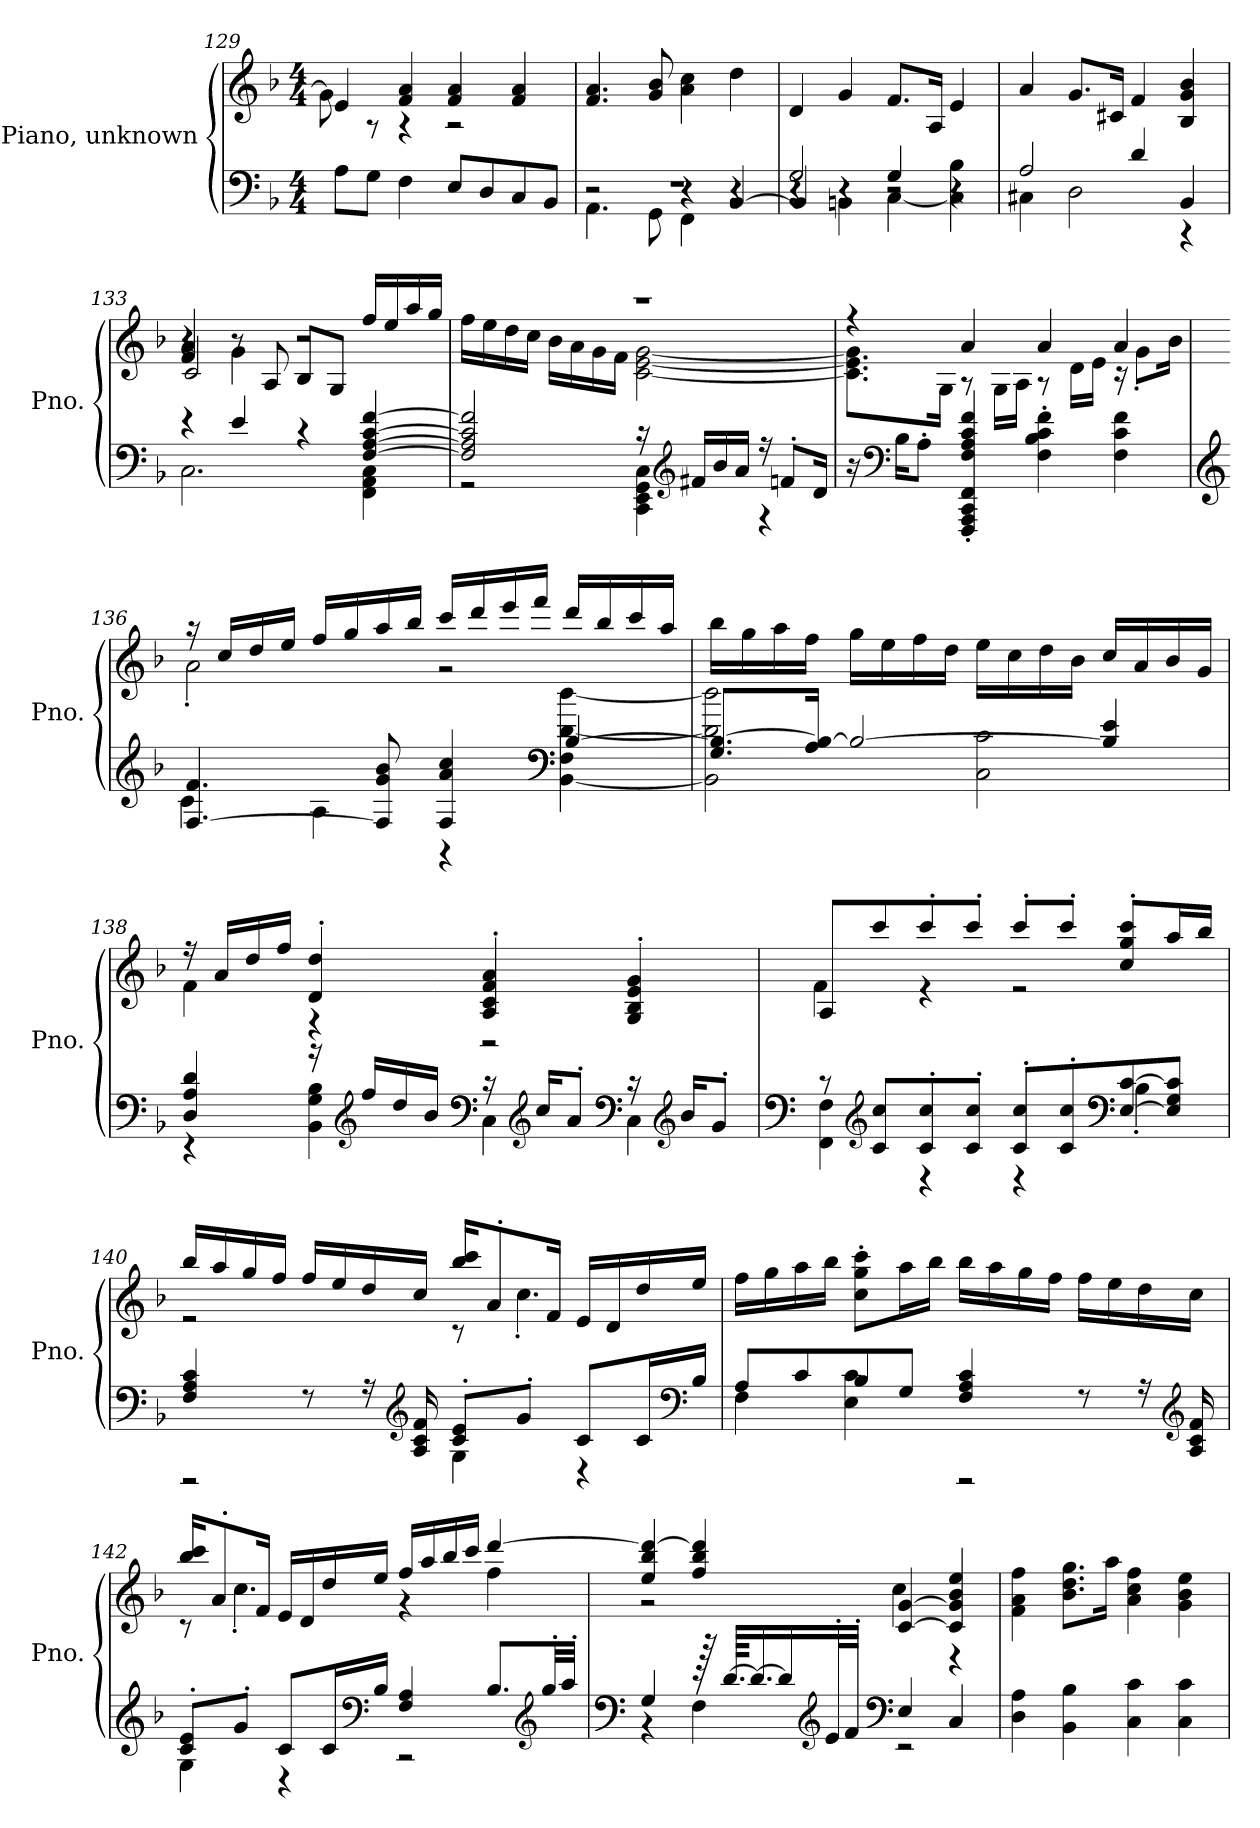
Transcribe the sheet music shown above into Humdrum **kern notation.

**kern	**kern
*part1	*part1
*staff2	*staff1
*I"Piano, unknown	*
*I'Pno.	*
*clefF4	*clefG2
*k[b-]	*k[b-]
*M4/4	*M4/4
=129	=129
*	*^
8A\L	4e/	8g\]
8G\J	.	8r
4F\	4f/ 4a/	4r
8E/L	4f/ 4a/	2r
8D/	.	.
8C/	4f/ 4a/	.
8BB-/J	.	.
*	*v	*v
=130	=130
*^	*
*	*^	*
1r	4.AA\	2r	4.f/ 4.a/
.	8GG\	.	8g/ 8b-/
.	4FF\	4r	4a\ 4cc\
.	4r	[4BB-/	4dd\
=131	=131	=131	=131
2G/	4r	4BB-/]	4d/
.	4BBn\	4r	4g/
4G/	[4C\	2r	8.f/L
.	.	.	16A/Jk
4r	4C\] 4B-\	.	4e/
*	*v	*v	*
=132	=132	=132
2A/	4C#X\	4a/
.	2D\	8.g/L
.	.	16c#X/Jk
4d/	.	4f/
4BB-/	4r	4B-/ 4g/ 4b-/
!!LO:LB:g=z
=133	=133	=133
*	*	*^
*	*	*	*^
4r	2.C\	4f/ 4a/	4r	2c/
4e/	.	8r	4g\	.
.	.	8A/	.	.
4r	.	8B-/L	2r	2r
.	.	8G/J	.	.
[4F/ [4A/ [4c/ [4f/	4FF\ 4AA\ 4C\	16ff/LL	.	.
.	.	16ee/	.	.
.	.	16aa/	.	.
.	.	16gg/JJ	.	.
*	*	*	*v	*v
=134	=134	=134	=134
2F/] 2A/] 2c/] 2f/]	2r	1r	16ff\LL
.	.	.	16ee\
.	.	.	16dd\
.	.	.	16cc\JJ
.	.	.	16b-\LL
.	.	.	16a\
.	.	.	16g\
.	.	.	16f\JJ
16r	4CC\ 4EE\ 4GG\ 4C\	.	[2c\ [2e\ [2g\
*clefG2	*	*	*
16f#X/LL	.	.	.
16b-/	.	.	.
16a/JJ	.	.	.
16r	4r	.	.
8fn'/L	.	.	.
16d/Jk	.	.	.
*v	*v	*	*
=135	=135	=135
16r	4r	8.c\] 8.e\] 8.g\]L
*clefF4	*	*
16B-\KL	.	.
8A'\J	.	.
.	.	16G\Jk
4FFF/' 4AAA/' 4CC/' 4FF/' 4F/' 4A/' 4c/' 4f/'	4a/	8r
.	.	16G\LL
.	.	16A\JJ
4F\' 4B-\' 4c\' 4f\'	4a/	8r
.	.	16d\LL
.	.	16e\JJ
4F\ 4c\ 4f\	4a/	16r
.	.	8g'\L
.	.	16b-\Jk
!!LO:LB:g=z	!!
=136	=136	=136
*clefG2	*	*
*^	*	*
[4.F/ 4.f/	4c\	16r	2a'\
.	.	16cc/LL	.
.	.	16dd/	.
.	.	16ee/JJ	.
.	4A\	16ff/LL	.
.	.	16gg/	.
8F/] 8g/ 8b-/	.	16aa/	.
.	.	16bb-/JJ	.
4F/ 4a/ 4cc/	4r	16ccc/LL	2r
.	.	16ddd/	.
.	.	16eee/	.
.	.	16fff/JJ	.
*clefF4	*	*	*
[4B-/	[4BB-\ 4F\ [4d\ [4dd\	16ddd/LL	.
.	.	16bb-/	.
.	.	16ccc/	.
.	.	16aa/JJ	.
*	*	*v	*v
=137	=137	=137
8.G/ 8.B-/_L	2BB-\] 2d\] 2dd\]	16bb-\LL
.	.	16gg\
.	.	16aa\
16A/ 16B-/_Jk	.	16ff\JJ
2B-/_	.	16gg\LL
.	.	16ee\
.	.	16ff\
.	.	16dd\JJ
.	2C\ 2c\	16ee\LL
.	.	16cc\
.	.	16dd\
.	.	16b-\JJ
4B-/] 4e/	.	16cc/LL
.	.	16a/
.	.	16b-/
.	.	16g/JJ
!!LO:LB:g=z
=138	=138	=138
*	*	*^
4D/ 4A/ 4d/	4r	16r	4f\
.	.	16a/LL	.
.	.	16dd/	.
.	.	16ff/JJ	.
16r	4BB-\ 4G\ 4B-\	4d/' 4dd/'	4r
*clefG2	*	*	*
16ff/LL	.	.	.
16dd/	.	.	.
16b-/JJ	.	.	.
*clefF4	*	*	*
16r	4C\	4A/' 4c/' 4f/' 4a/'	2r
*clefG2	*	*	*
16cc/KL	.	.	.
8a'/J	.	.	.
*clefF4	*	*	*
16r	4C\	4G/' 4B-/' 4e/' 4g/'	.
*clefG2	*	*	*
16b-/KL	.	.	.
8g'/J	.	.	.
=139	=139	=139	=139
*clefF4	*	*	*
8r	4FF\ 4F\	8A/L	4f\
*clefG2	*	*	*
8c/ 8cc/L	.	8ccc/	.
8c/' 8cc/'	4r	8ccc'/	4r
8c/' 8cc/'J	.	8ccc'/J	.
8c/' 8cc/'L	4r	8ccc'/L	2r
8c/' 8cc/'	.	8ccc'/J	.
*clefF4	*	*	*
[8E/ [8c/	4B-'\	8cc/' 8gg/' 8ccc/'L	.
8E/] 8G/ 8c/]J	.	16aa/L	.
.	.	16bb-/JJ	.
!!LO:LB:g=z	!!
=140	=140	=140	=140
4F/ 4A/ 4c/	2r	16bb-/LL	2r
.	.	16aa/	.
.	.	16gg/	.
.	.	16ff/JJ	.
8r	.	16ff/LL	.
.	.	16ee/	.
16r	.	16dd/	.
*clefG2	*	*	*
16A/ 16c/ 16f/	.	16cc/JJ	.
8c/' 8e/'L	4G\	16bb-/ 16ccc/KL	8r
.	.	8a'/	.
8g'/J	.	.	4.cc'\
.	.	16f/Jk	.
8c/L	4r	16e/LL	.
.	.	16d/	.
16c/L	.	16dd/	.
*clefF4	*	*	*
16B-/JJ	.	16ee/JJ	.
*	*	*v	*v
=141	=141	=141
8A/L	4F\	16ff\LL
.	.	16gg\
8c/	.	16aa\
.	.	16bb-\JJ
8B-/	4E\ 4c\	8cc\' 8gg\' 8ccc\'L
8G/J	.	16aa\L
.	.	16bb-\JJ
4F/ 4A/ 4c/	2r	16bb-\LL
.	.	16aa\
.	.	16gg\
.	.	16ff\JJ
8r	.	16ff\LL
.	.	16ee\
16r	.	16dd\
*clefG2	*	*
16A/ 16c/ 16f/	.	16cc\JJ
!!LO:PB:g=z
=142	=142	=142
*	*	*^
8c/' 8e/'L	4G\	16bb-/ 16ccc/KL	8r
.	.	8a'/	.
8g'/J	.	.	4.cc'\
.	.	16f/Jk	.
8c/L	4r	16e/LL	.
.	.	16d/	.
16c/L	.	16dd/	.
*clefF4	*	*	*
16B-/JJ	.	16ee/JJ	.
4F/ 4A/	2r	16ff/LL	4r
.	.	16aa/	.
.	.	16bb-/	.
.	.	16ccc/JJ	.
8.B-/L	.	[4ddd/	4ff\
*clefG2	*	*	*
32gg'/LL	.	.	.
32aa'/JJJ	.	.	.
=143	=143	=143	=143
*clefF4	*	*	*
4G/	4r	4ee/ 4bb-/ 4ddd/_	2r
128r	4F\	4ff/ 4bb-/ 4ddd/]	.
[64.d/KKLL	.	.	.
16.d/_	.	.	.
16d/]	.	.	.
*clefG2	*	*	*
32e'/L	.	.	.
32f'/JJJ	.	.	.
*clefF4	*	*	*
4E/	2r	[4c/ [4g/	4cc\
4C/	.	4c/] 4g/] 4b-/ 4ee/	4r
*v	*v	*	*
*	*v	*v
=144	=144
4D\ 4A\	4f\ 4a\ 4ff\
4BB-\ 4B-\	8.b-\ 8.dd\ 8.gg\L
.	16aa\Jk
4C\ 4c\	4a\ 4cc\ 4ff\
4C\ 4c\	4g\ 4b-\ 4ee\
=	=
*-	*-
